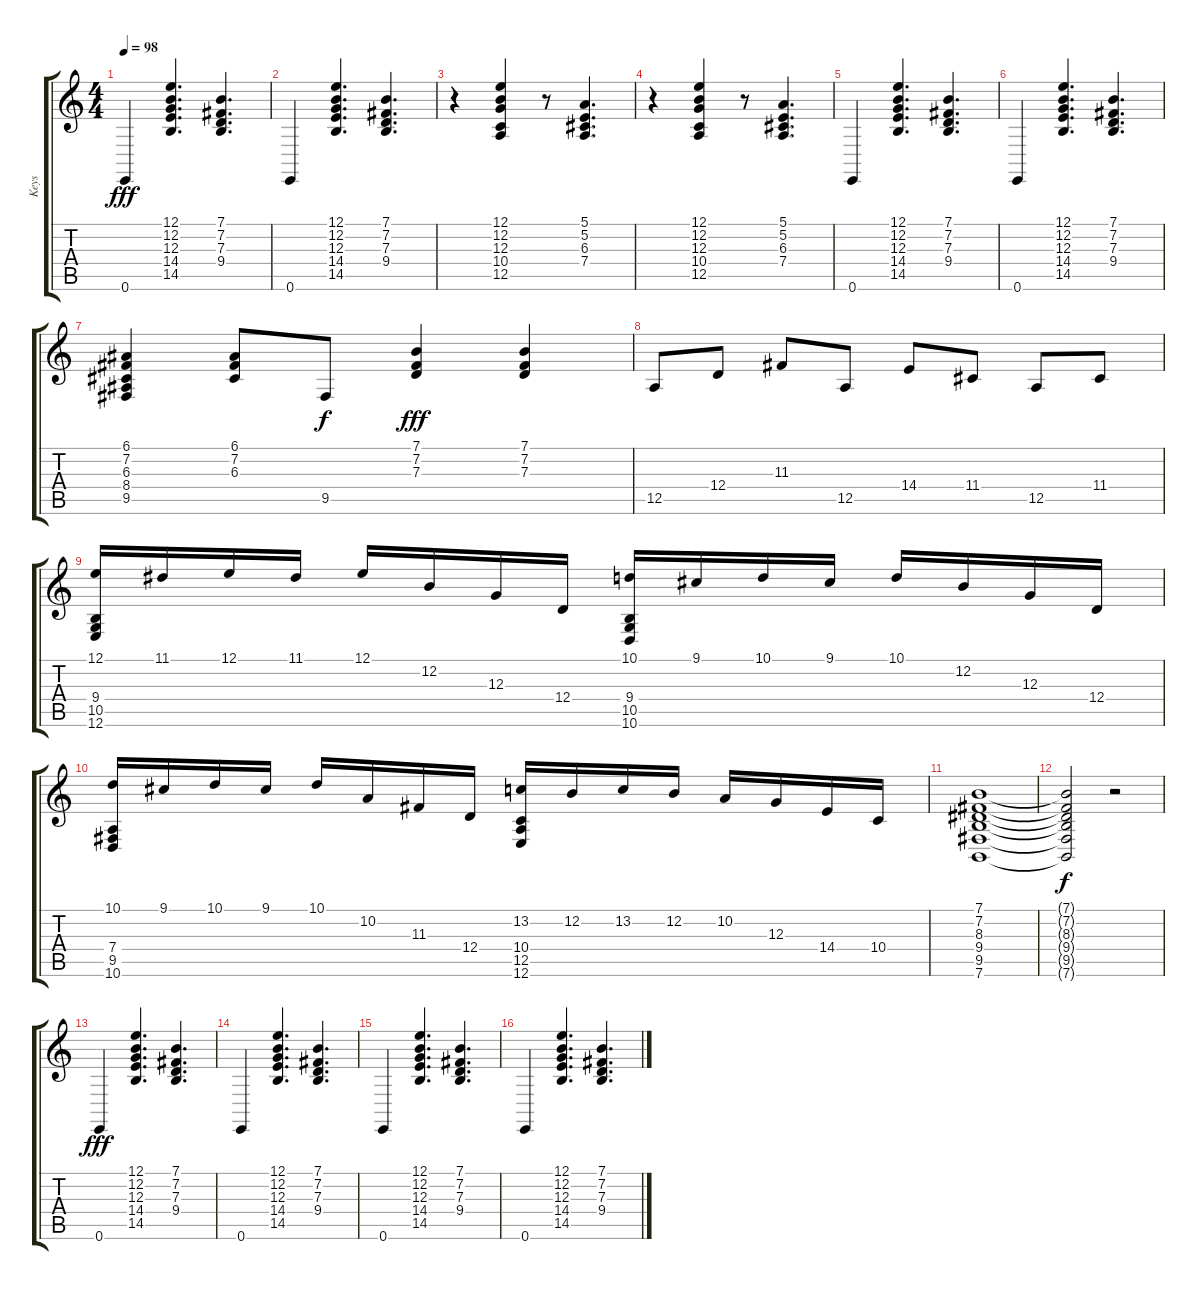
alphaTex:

\track ("Keys" "Keys") {instrument harpsichord}
\staff {score tabs}
\tuning (E4 B3 G3 D3 A2 E2) {hide}
\ts (4 4)
\tempo 98
\clef g2
\ks c
0.6.4{dy fff} (12.1 12.2 12.3 14.4 14.5).4{d} (7.1 7.2 7.3 9.4).4{d} |
0.6.4 (12.1 12.2 12.3 14.4 14.5).4{d} (7.1 7.2 7.3 9.4).4{d} |
r.4 (12.1 12.2 12.3 10.4 12.5).4 r.8 (5.1 5.2 6.3 7.4).4{d} |
r.4 (12.1 12.2 12.3 10.4 12.5).4 r.8 (5.1 5.2 6.3 7.4).4{d} |
0.6.4 (12.1 12.2 12.3 14.4 14.5).4{d} (7.1 7.2 7.3 9.4).4{d} |
0.6.4 (12.1 12.2 12.3 14.4 14.5).4{d} (7.1 7.2 7.3 9.4).4{d} |
(6.1 7.2 6.3 8.4 9.5).4 (6.1 7.2 6.3).8 9.5.8{dy f} (7.1 7.2 7.3).4{dy fff} (7.1 7.2 7.3).4 |
12.5.8 12.4.8 11.3.8 12.5.8 14.4.8 11.4.8 12.5.8 11.4.8 |
(12.1 9.4 10.5 12.6).16 11.1.16 12.1.16 11.1.16 12.1.16 12.2.16 12.3.16 12.4.16 (10.1 9.4 10.5 10.6).16 9.1.16 10.1.16 9.1.16 10.1.16 12.2.16 12.3.16 12.4.16 |
(10.1 7.4 9.5 10.6).16 9.1.16 10.1.16 9.1.16 10.1.16 10.2.16 11.3.16 12.4.16 (13.2 10.4 12.5 12.6).16 12.2.16 13.2.16 12.2.16 10.2.16 12.3.16 14.4.16 10.4.16 |
(7.1 7.2 8.3 9.4 9.5 7.6).1 |
(7.1{t} 7.2{t} 8.3{t} 9.4{t} 9.5{t} 7.6{t}).2{dy f} r.2 |
0.6.4{dy fff} (12.1 12.2 12.3 14.4 14.5).4{d} (7.1 7.2 7.3 9.4).4{d} |
0.6.4 (12.1 12.2 12.3 14.4 14.5).4{d} (7.1 7.2 7.3 9.4).4{d} |
0.6.4 (12.1 12.2 12.3 14.4 14.5).4{d} (7.1 7.2 7.3 9.4).4{d} |
0.6.4 (12.1 12.2 12.3 14.4 14.5).4{d} (7.1 7.2 7.3 9.4).4{d}
